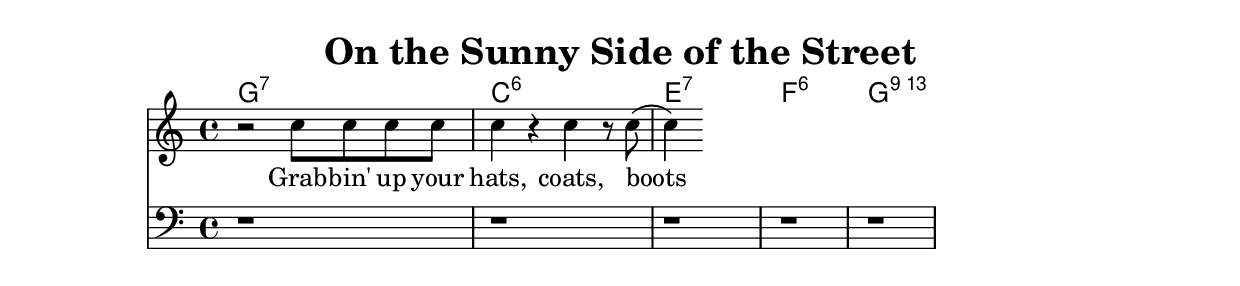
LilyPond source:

\version "2.20.0"
\header {
  title = "On the Sunny Side of the Street"
}

melodyA = {
  r2 c''8 c'' c'' c'' |
  c''4 r4 c''4 r8 c''8( |
  c''4)
}

harmonyA = {
  r1 r r r r
}


chordsA = \chordmode {
  g1:7 c:6 e:7 f:6 g:13
}

lyricsA = \lyricmode {
  Grab -- bin' up your
  hats, coats, boots
  and eve -- ry -- thing. Leave your
  wor -- ries on the door -- step 'cause we're
  go -- in' bye 'n' bye. Just di --
  rect your feet. You
  look neat. On the
  sun -- ny side of the
  street.
  Can't you head the
  pit -- ter and the pat -- ter of the
  rain -- drops tri -- pp -- ling down the
  fi -- re es -- cape lat -- ter.
}

\score {
  <<
    \new ChordNames {
      \set chordChanges = ##t
      \chordsA
    }
    \new Staff {
      \new Voice = "melody" {
        \set midiInstrument = "piano"
        \clef "treble"
        \melodyA
      }
    }
    \new Lyrics \lyricsto "melody" {
      \lyricsA
    }
    \new Staff {
      \clef "bass"
      \harmonyA
    }
  >>
  \layout {}
  \midi {
    \tempo 4 = 110
  }
}
